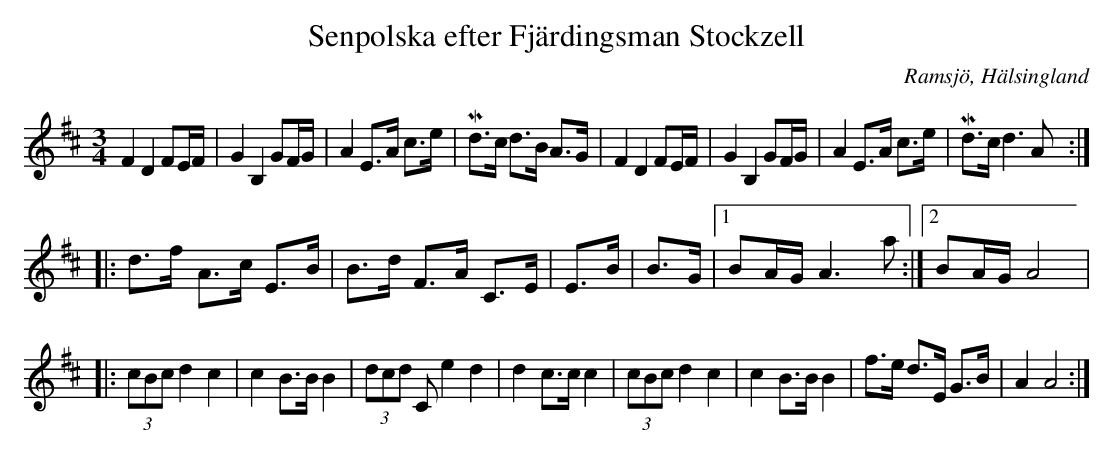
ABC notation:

X:1
T: Senpolska efter Fjärdingsman Stockzell
O: Ramsjö, Hälsingland
M:3/4
L:1/8
K:D
F2 D2 FE/F/|G2 B,2 GF/G/| A2 E>A c>e|Md>c d>B A>G|F2 D2 FE/F/|G2 B,2 GF/G/| A2 E>A c>e|Md>c d2>A2:|
|:d>f A>c E>B| B>d F>A C>E|E>B|B>G |1 BA/G/ A2>a2:|2 BA/G/ A4|
|:(3cBc d2 c2|c2 B>B B2|(3dcd Ce2 d2|d2 c>c c2|(3cBc d2 c2|c2 B>B B2|f>e d>E G>B|A2 A4:|
